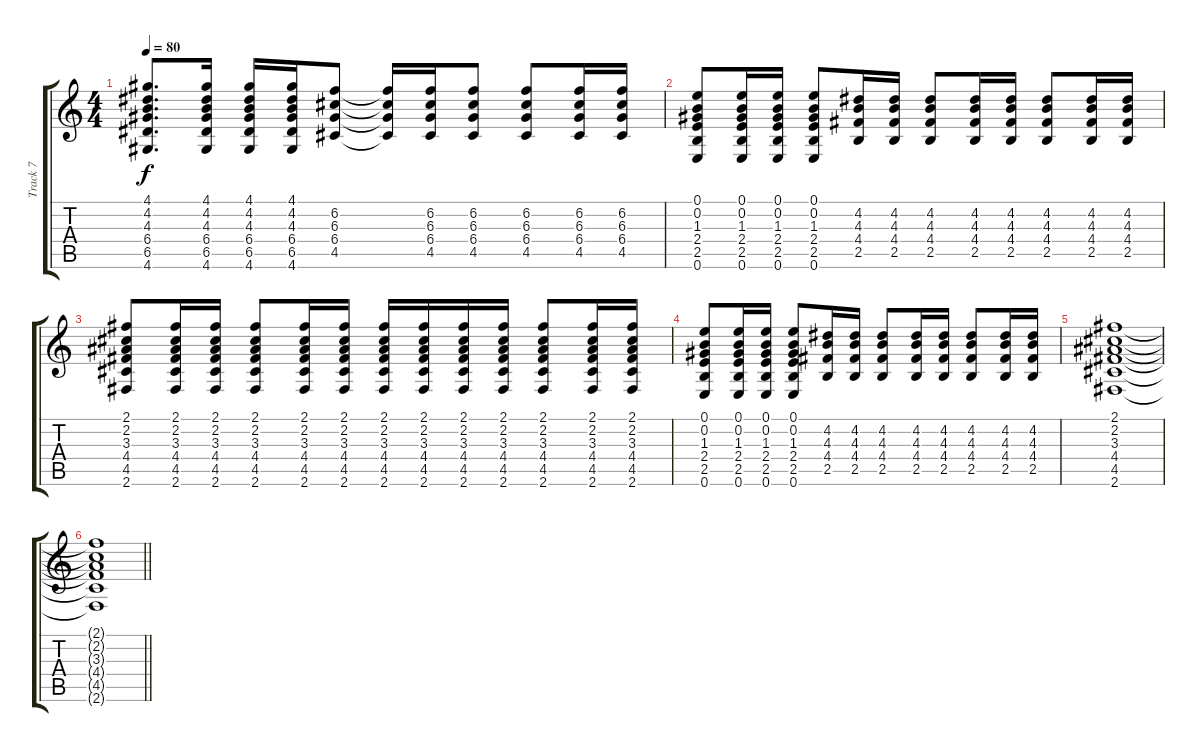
\track ("Track 7" "Track 7") {instrument acousticguitarsteel}
\staff {score tabs}
\tuning (E4 B3 G3 D3 A2 E2) {hide}
\ts (4 4)
\tempo 80
\clef g2
\ks c
(4.1 4.2 4.3 6.4 6.5 4.6).8{d dy f} (4.1 4.2 4.3 6.4 6.5 4.6).16 (4.1 4.2 4.3 6.4 6.5 4.6).16 (4.1 4.2 4.3 6.4 6.5 4.6).16 (6.2 6.3 6.4 4.5).8 (6.2{t} 6.3{t} 6.4{t} 4.5{t}).16 (6.2 6.3 6.4 4.5).16 (6.2 6.3 6.4 4.5).8 (6.2 6.3 6.4 4.5).8 (6.2 6.3 6.4 4.5).16 (6.2 6.3 6.4 4.5).16 |
(0.1 0.2 1.3 2.4 2.5 0.6).8 (0.1 0.2 1.3 2.4 2.5 0.6).16 (0.1 0.2 1.3 2.4 2.5 0.6).16 (0.1 0.2 1.3 2.4 2.5 0.6).8 (4.2 4.3 4.4 2.5).16 (4.2 4.3 4.4 2.5).16 (4.2 4.3 4.4 2.5).8 (4.2 4.3 4.4 2.5).16 (4.2 4.3 4.4 2.5).16 (4.2 4.3 4.4 2.5).8 (4.2 4.3 4.4 2.5).16 (4.2 4.3 4.4 2.5).16 |
(2.1 2.2 3.3 4.4 4.5 2.6).8 (2.1 2.2 3.3 4.4 4.5 2.6).16 (2.1 2.2 3.3 4.4 4.5 2.6).16 (2.1 2.2 3.3 4.4 4.5 2.6).8 (2.1 2.2 3.3 4.4 4.5 2.6).16 (2.1 2.2 3.3 4.4 4.5 2.6).16 (2.1 2.2 3.3 4.4 4.5 2.6).16 (2.1 2.2 3.3 4.4 4.5 2.6).16 (2.1 2.2 3.3 4.4 4.5 2.6).16 (2.1 2.2 3.3 4.4 4.5 2.6).16 (2.1 2.2 3.3 4.4 4.5 2.6).8 (2.1 2.2 3.3 4.4 4.5 2.6).16 (2.1 2.2 3.3 4.4 4.5 2.6).16 |
(0.1 0.2 1.3 2.4 2.5 0.6).8 (0.1 0.2 1.3 2.4 2.5 0.6).16 (0.1 0.2 1.3 2.4 2.5 0.6).16 (0.1 0.2 1.3 2.4 2.5 0.6).8 (4.2 4.3 4.4 2.5).16 (4.2 4.3 4.4 2.5).16 (4.2 4.3 4.4 2.5).8 (4.2 4.3 4.4 2.5).16 (4.2 4.3 4.4 2.5).16 (4.2 4.3 4.4 2.5).8 (4.2 4.3 4.4 2.5).16 (4.2 4.3 4.4 2.5).16 |
(2.1 2.2 3.3 4.4 4.5 2.6).1 |
\barLineRight lightlight
(2.1{t} 2.2{t} 3.3{t} 4.4{t} 4.5{t} 2.6{t}).1
